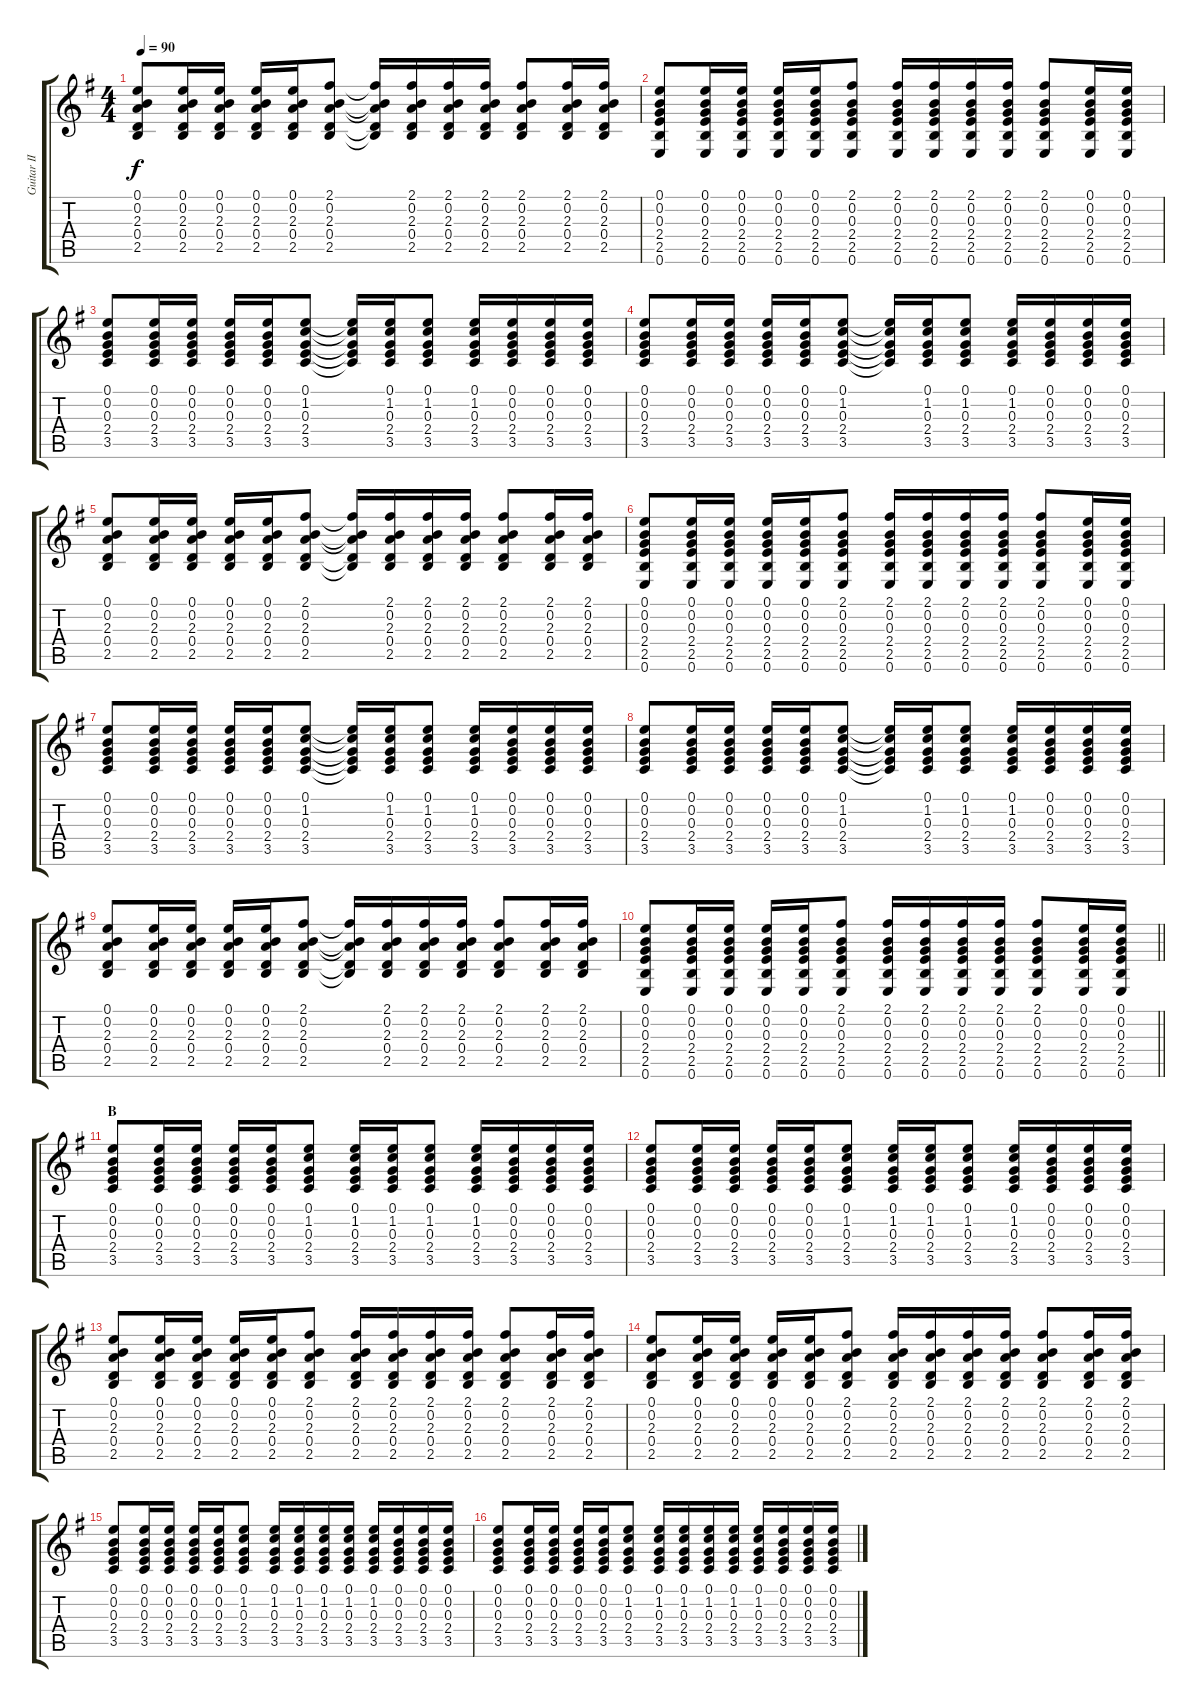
\track ("Guitar II" "Guitar II") {instrument acousticguitarsteel}
\staff {score tabs}
\tuning (E4 B3 G3 D3 A2 E2) {hide}
\ts (4 4)
\tempo 90
\clef g2
\ks g
(0.1 0.2 2.3 0.4 2.5).8{dy f} (0.1 0.2 2.3 0.4 2.5).16 (0.1 0.2 2.3 0.4 2.5).16 (0.1 0.2 2.3 0.4 2.5).16 (0.1 0.2 2.3 0.4 2.5).16 (2.1 0.2 2.3 0.4 2.5).8 (2.1{t} 0.2{t} 2.3{t} 0.4{t} 2.5{t}).16 (2.1 0.2 2.3 0.4 2.5).16 (2.1 0.2 2.3 0.4 2.5).16 (2.1 0.2 2.3 0.4 2.5).16 (2.1 0.2 2.3 0.4 2.5).8 (2.1 0.2 2.3 0.4 2.5).16 (2.1 0.2 2.3 0.4 2.5).16 |
(0.1 0.2 0.3 2.4 2.5 0.6).8 (0.1 0.2 0.3 2.4 2.5 0.6).16 (0.1 0.2 0.3 2.4 2.5 0.6).16 (0.1 0.2 0.3 2.4 2.5 0.6).16 (0.1 0.2 0.3 2.4 2.5 0.6).16 (2.1 0.2 0.3 2.4 2.5 0.6).8 (2.1 0.2 0.3 2.4 2.5 0.6).16 (2.1 0.2 0.3 2.4 2.5 0.6).16 (2.1 0.2 0.3 2.4 2.5 0.6).16 (2.1 0.2 0.3 2.4 2.5 0.6).16 (2.1 0.2 0.3 2.4 2.5 0.6).8 (0.1 0.2 0.3 2.4 2.5 0.6).16 (0.1 0.2 0.3 2.4 2.5 0.6).16 |
(0.1 0.2 0.3 2.4 3.5).8 (0.1 0.2 0.3 2.4 3.5).16 (0.1 0.2 0.3 2.4 3.5).16 (0.1 0.2 0.3 2.4 3.5).16 (0.1 0.2 0.3 2.4 3.5).16 (0.1 1.2 0.3 2.4 3.5).8 (0.1{t} 1.2{t} 0.3{t} 2.4{t} 3.5{t}).16 (0.1 1.2 0.3 2.4 3.5).16 (0.1 1.2 0.3 2.4 3.5).8 (0.1 1.2 0.3 2.4 3.5).16 (0.1 0.2 0.3 2.4 3.5).16 (0.1 0.2 0.3 2.4 3.5).16 (0.1 0.2 0.3 2.4 3.5).16 |
(0.1 0.2 0.3 2.4 3.5).8 (0.1 0.2 0.3 2.4 3.5).16 (0.1 0.2 0.3 2.4 3.5).16 (0.1 0.2 0.3 2.4 3.5).16 (0.1 0.2 0.3 2.4 3.5).16 (0.1 1.2 0.3 2.4 3.5).8 (0.1{t} 1.2{t} 0.3{t} 2.4{t} 3.5{t}).16 (0.1 1.2 0.3 2.4 3.5).16 (0.1 1.2 0.3 2.4 3.5).8 (0.1 1.2 0.3 2.4 3.5).16 (0.1 0.2 0.3 2.4 3.5).16 (0.1 0.2 0.3 2.4 3.5).16 (0.1 0.2 0.3 2.4 3.5).16 |
(0.1 0.2 2.3 0.4 2.5).8 (0.1 0.2 2.3 0.4 2.5).16 (0.1 0.2 2.3 0.4 2.5).16 (0.1 0.2 2.3 0.4 2.5).16 (0.1 0.2 2.3 0.4 2.5).16 (2.1 0.2 2.3 0.4 2.5).8 (2.1{t} 0.2{t} 2.3{t} 0.4{t} 2.5{t}).16 (2.1 0.2 2.3 0.4 2.5).16 (2.1 0.2 2.3 0.4 2.5).16 (2.1 0.2 2.3 0.4 2.5).16 (2.1 0.2 2.3 0.4 2.5).8 (2.1 0.2 2.3 0.4 2.5).16 (2.1 0.2 2.3 0.4 2.5).16 |
(0.1 0.2 0.3 2.4 2.5 0.6).8 (0.1 0.2 0.3 2.4 2.5 0.6).16 (0.1 0.2 0.3 2.4 2.5 0.6).16 (0.1 0.2 0.3 2.4 2.5 0.6).16 (0.1 0.2 0.3 2.4 2.5 0.6).16 (2.1 0.2 0.3 2.4 2.5 0.6).8 (2.1 0.2 0.3 2.4 2.5 0.6).16 (2.1 0.2 0.3 2.4 2.5 0.6).16 (2.1 0.2 0.3 2.4 2.5 0.6).16 (2.1 0.2 0.3 2.4 2.5 0.6).16 (2.1 0.2 0.3 2.4 2.5 0.6).8 (0.1 0.2 0.3 2.4 2.5 0.6).16 (0.1 0.2 0.3 2.4 2.5 0.6).16 |
(0.1 0.2 0.3 2.4 3.5).8 (0.1 0.2 0.3 2.4 3.5).16 (0.1 0.2 0.3 2.4 3.5).16 (0.1 0.2 0.3 2.4 3.5).16 (0.1 0.2 0.3 2.4 3.5).16 (0.1 1.2 0.3 2.4 3.5).8 (0.1{t} 1.2{t} 0.3{t} 2.4{t} 3.5{t}).16 (0.1 1.2 0.3 2.4 3.5).16 (0.1 1.2 0.3 2.4 3.5).8 (0.1 1.2 0.3 2.4 3.5).16 (0.1 0.2 0.3 2.4 3.5).16 (0.1 0.2 0.3 2.4 3.5).16 (0.1 0.2 0.3 2.4 3.5).16 |
(0.1 0.2 0.3 2.4 3.5).8 (0.1 0.2 0.3 2.4 3.5).16 (0.1 0.2 0.3 2.4 3.5).16 (0.1 0.2 0.3 2.4 3.5).16 (0.1 0.2 0.3 2.4 3.5).16 (0.1 1.2 0.3 2.4 3.5).8 (0.1{t} 1.2{t} 0.3{t} 2.4{t} 3.5{t}).16 (0.1 1.2 0.3 2.4 3.5).16 (0.1 1.2 0.3 2.4 3.5).8 (0.1 1.2 0.3 2.4 3.5).16 (0.1 0.2 0.3 2.4 3.5).16 (0.1 0.2 0.3 2.4 3.5).16 (0.1 0.2 0.3 2.4 3.5).16 |
(0.1 0.2 2.3 0.4 2.5).8 (0.1 0.2 2.3 0.4 2.5).16 (0.1 0.2 2.3 0.4 2.5).16 (0.1 0.2 2.3 0.4 2.5).16 (0.1 0.2 2.3 0.4 2.5).16 (2.1 0.2 2.3 0.4 2.5).8 (2.1{t} 0.2{t} 2.3{t} 0.4{t} 2.5{t}).16 (2.1 0.2 2.3 0.4 2.5).16 (2.1 0.2 2.3 0.4 2.5).16 (2.1 0.2 2.3 0.4 2.5).16 (2.1 0.2 2.3 0.4 2.5).8 (2.1 0.2 2.3 0.4 2.5).16 (2.1 0.2 2.3 0.4 2.5).16 |
\barLineRight lightlight
(0.1 0.2 0.3 2.4 2.5 0.6).8 (0.1 0.2 0.3 2.4 2.5 0.6).16 (0.1 0.2 0.3 2.4 2.5 0.6).16 (0.1 0.2 0.3 2.4 2.5 0.6).16 (0.1 0.2 0.3 2.4 2.5 0.6).16 (2.1 0.2 0.3 2.4 2.5 0.6).8 (2.1 0.2 0.3 2.4 2.5 0.6).16 (2.1 0.2 0.3 2.4 2.5 0.6).16 (2.1 0.2 0.3 2.4 2.5 0.6).16 (2.1 0.2 0.3 2.4 2.5 0.6).16 (2.1 0.2 0.3 2.4 2.5 0.6).8 (0.1 0.2 0.3 2.4 2.5 0.6).16 (0.1 0.2 0.3 2.4 2.5 0.6).16 |
\section ("" "B")
(0.1 0.2 0.3 2.4 3.5).8 (0.1 0.2 0.3 2.4 3.5).16 (0.1 0.2 0.3 2.4 3.5).16 (0.1 0.2 0.3 2.4 3.5).16 (0.1 0.2 0.3 2.4 3.5).16 (0.1 1.2 0.3 2.4 3.5).8 (0.1 1.2 0.3 2.4 3.5).16 (0.1 1.2 0.3 2.4 3.5).16 (0.1 1.2 0.3 2.4 3.5).8 (0.1 1.2 0.3 2.4 3.5).16 (0.1 0.2 0.3 2.4 3.5).16 (0.1 0.2 0.3 2.4 3.5).16 (0.1 0.2 0.3 2.4 3.5).16 |
(0.1 0.2 0.3 2.4 3.5).8 (0.1 0.2 0.3 2.4 3.5).16 (0.1 0.2 0.3 2.4 3.5).16 (0.1 0.2 0.3 2.4 3.5).16 (0.1 0.2 0.3 2.4 3.5).16 (0.1 1.2 0.3 2.4 3.5).8 (0.1 1.2 0.3 2.4 3.5).16 (0.1 1.2 0.3 2.4 3.5).16 (0.1 1.2 0.3 2.4 3.5).8 (0.1 1.2 0.3 2.4 3.5).16 (0.1 0.2 0.3 2.4 3.5).16 (0.1 0.2 0.3 2.4 3.5).16 (0.1 0.2 0.3 2.4 3.5).16 |
(0.1 0.2 2.3 0.4 2.5).8 (0.1 0.2 2.3 0.4 2.5).16 (0.1 0.2 2.3 0.4 2.5).16 (0.1 0.2 2.3 0.4 2.5).16 (0.1 0.2 2.3 0.4 2.5).16 (2.1 0.2 2.3 0.4 2.5).8 (2.1 0.2 2.3 0.4 2.5).16 (2.1 0.2 2.3 0.4 2.5).16 (2.1 0.2 2.3 0.4 2.5).16 (2.1 0.2 2.3 0.4 2.5).16 (2.1 0.2 2.3 0.4 2.5).8 (2.1 0.2 2.3 0.4 2.5).16 (2.1 0.2 2.3 0.4 2.5).16 |
(0.1 0.2 2.3 0.4 2.5).8 (0.1 0.2 2.3 0.4 2.5).16 (0.1 0.2 2.3 0.4 2.5).16 (0.1 0.2 2.3 0.4 2.5).16 (0.1 0.2 2.3 0.4 2.5).16 (2.1 0.2 2.3 0.4 2.5).8 (2.1 0.2 2.3 0.4 2.5).16 (2.1 0.2 2.3 0.4 2.5).16 (2.1 0.2 2.3 0.4 2.5).16 (2.1 0.2 2.3 0.4 2.5).16 (2.1 0.2 2.3 0.4 2.5).8 (2.1 0.2 2.3 0.4 2.5).16 (2.1 0.2 2.3 0.4 2.5).16 |
(0.1 0.2 0.3 2.4 3.5).8 (0.1 0.2 0.3 2.4 3.5).16 (0.1 0.2 0.3 2.4 3.5).16 (0.1 0.2 0.3 2.4 3.5).16 (0.1 0.2 0.3 2.4 3.5).16 (0.1 1.2 0.3 2.4 3.5).8 (0.1 1.2 0.3 2.4 3.5).16 (0.1 1.2 0.3 2.4 3.5).16 (0.1 1.2 0.3 2.4 3.5).16 (0.1 1.2 0.3 2.4 3.5).16 (0.1 1.2 0.3 2.4 3.5).16 (0.1 0.2 0.3 2.4 3.5).16 (0.1 0.2 0.3 2.4 3.5).16 (0.1 0.2 0.3 2.4 3.5).16 |
(0.1 0.2 0.3 2.4 3.5).8 (0.1 0.2 0.3 2.4 3.5).16 (0.1 0.2 0.3 2.4 3.5).16 (0.1 0.2 0.3 2.4 3.5).16 (0.1 0.2 0.3 2.4 3.5).16 (0.1 1.2 0.3 2.4 3.5).8 (0.1 1.2 0.3 2.4 3.5).16 (0.1 1.2 0.3 2.4 3.5).16 (0.1 1.2 0.3 2.4 3.5).16 (0.1 1.2 0.3 2.4 3.5).16 (0.1 1.2 0.3 2.4 3.5).16 (0.1 0.2 0.3 2.4 3.5).16 (0.1 0.2 0.3 2.4 3.5).16 (0.1 0.2 0.3 2.4 3.5).16
